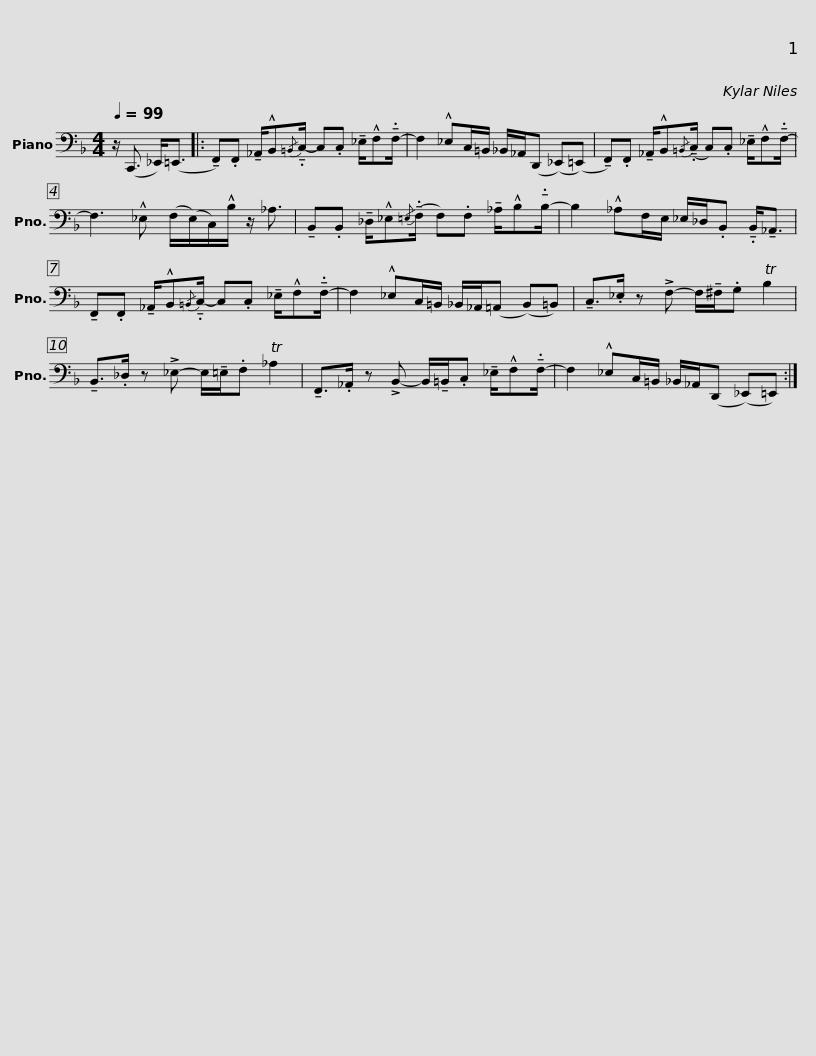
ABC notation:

X:1
L:1/8
Q:1/4=99
M:4/4
I:linebreak $
K:F
V:1 bass
V:1
 z/ (C,,3/2 _E,,<)(=E,, |: !tenuto!F,,).F,, !tenuto!_A,,/!^!B,,{/=B,,}!tenuto!.C,/- C,.C, !tenuto!_E,/!^!F,!tenuto!.F,/- | F,2 !^!_E,C,/=B,,/ _B,,/_A,,/(D,, (_E,,)(=E,,) | !tenuto!F,,).F,, !tenuto!_A,,/!^!B,,{/=B,,}(!tenuto!.C,/ C,).C, !tenuto!_E,/!^!F,!tenuto!.F,/- |$ F,3 !^!_E, (F,/(E,/)C,/)!^!B,/ z/ _A,3/2 | %5
 !tenuto!B,,.B,, !tenuto!_D,/!^!_E,{/=E,}(!tenuto!.F,/ F,).F, !tenuto!_A,/!^!B,!tenuto!.B,/- | B,2 !^!_A,F,/E,/ _E,/_D,/.B,, !tenuto!.B,,<!tenuto!_A,, | !tenuto!F,,.F,, !tenuto!_A,,/!^!B,,{/=B,,}!tenuto!.C,/- C,.C, !tenuto!_E,/!^!F,!tenuto!.F,/- |$ F,2 !^!_E,C,/=B,,/ _B,,/_A,,/(=A,, (B,,)=B,,) | !tenuto!C,>._E, z !>!F,- F,/!tenuto!^F,/.G, TB,2 | %10
 !tenuto!B,,>._D, z !>!_E,- E,/!tenuto!=E,/.F, T_A,2 | !tenuto!F,,>._A,, z !>!B,,- B,,/!tenuto!=B,,/.C, !tenuto!_E,/!^!F,!tenuto!.F,/- |$ F,2 !^!_E,C,/=B,,/ _B,,/_A,,/(D,, (_E,,)=E,,) :| %13
